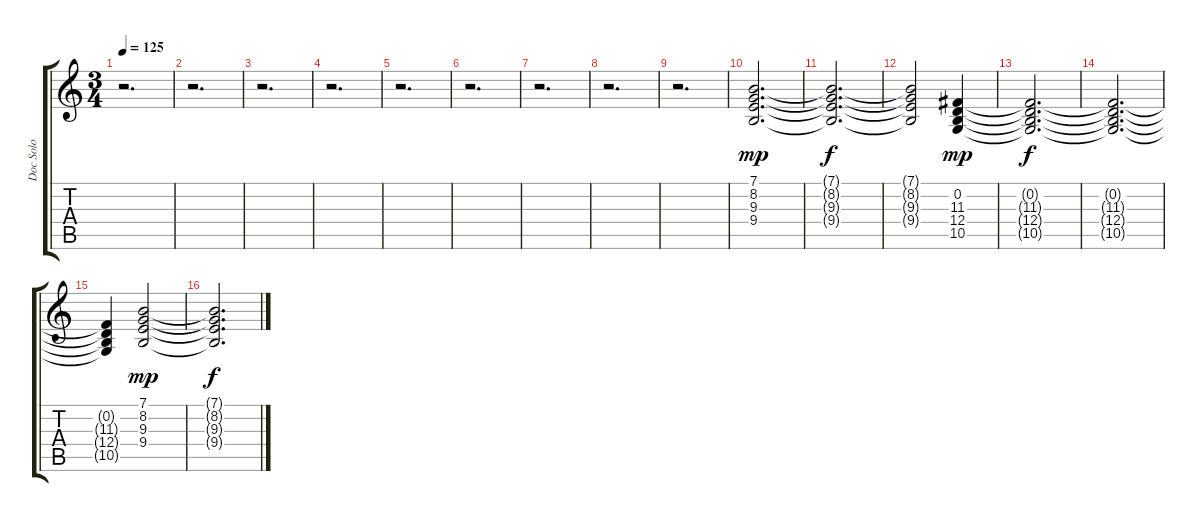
\track ("Doc Solo" "Doc Solo") {instrument pad3polysynth}
\staff {score tabs}
\tuning (E4 B3 G3 D3 A2 E2) {hide}
\ts (3 4)
\tempo 125
\clef g2
\ks c
r.2{d dy f} |
r.2{d} |
r.2{d} |
r.2{d} |
r.2{d} |
r.2{d} |
r.2{d} |
r.2{d} |
r.2{d} |
(7.1 8.2 9.3 9.4).2{d dy mp} |
(7.1{t} 8.2{t} 9.3{t} 9.4{t}).2{d dy f} |
(7.1{t} 8.2{t} 9.3{t} 9.4{t}).2 (0.2 11.3 12.4 10.5).4{dy mp} |
(0.2{t} 11.3{t} 12.4{t} 10.5{t}).2{d dy f} |
(0.2{t} 11.3{t} 12.4{t} 10.5{t}).2{d} |
(0.2{t} 11.3{t} 12.4{t} 10.5{t}).4 (7.1 8.2 9.3 9.4).2{dy mp} |
(7.1{t} 8.2{t} 9.3{t} 9.4{t}).2{d dy f}
